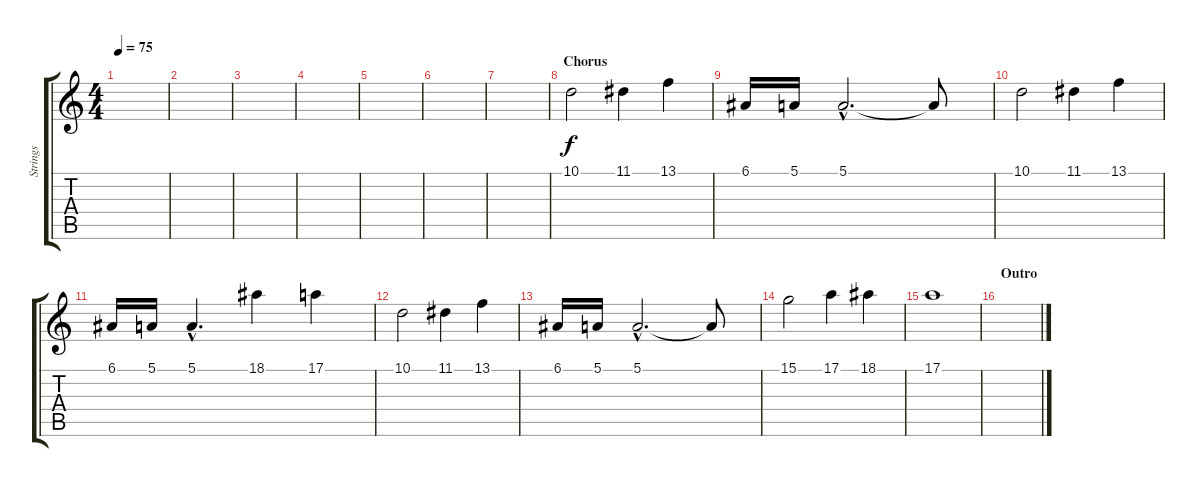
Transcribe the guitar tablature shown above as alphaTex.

\track ("Strings" "Strings") {instrument stringensemble1}
\staff {score tabs}
\tuning (E4 B3 G3 D3 A2 E2) {hide}
\ts (4 4)
\tempo 75
\clef g2
\ks c
|
|
|
|
|
|
|
\section ("" "Chorus")
10.1.2{volume 14} 11.1.4 13.1.4 |
6.1.16 5.1.16 5.1{hac}.2{d} 5.1{t}.8 |
10.1.2 11.1.4 13.1.4 |
6.1.16 5.1.16 5.1{hac}.4{d} 18.1.4 17.1.4 |
10.1.2 11.1.4 13.1.4 |
6.1.16 5.1.16 5.1{hac}.2{d} 5.1{t}.8 |
15.1.2{volume 14} 17.1.4 18.1.4 |
17.1.1 |
\section ("" "Outro")
